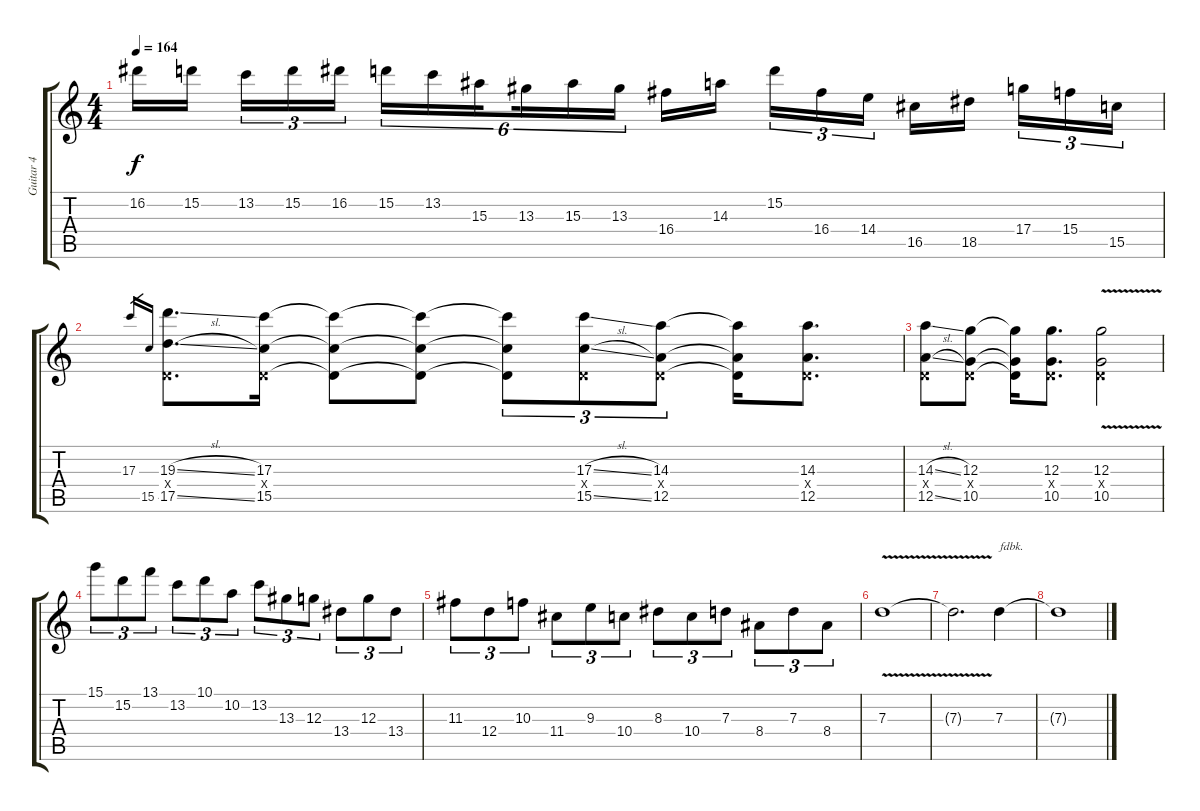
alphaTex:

\track ("Guitar 4" "Guitar 4") {instrument distortionguitar}
\staff {score tabs}
\tuning (E4 B3 G3 D3 A2 D2) {hide}
\ts (4 4)
\tempo 164
\clef g2
\ks c
16.2.16{dy f} 15.2.16{beam splitsecondary} 13.2.16{tu (3 2)} 15.2.16{tu (3 2)} 16.2.16{tu (3 2)} 15.2.16{tu (6 4)} 13.2.16{tu (6 4)} 15.3.16{tu (6 4) beam splitsecondary} 13.3.16{tu (6 4)} 15.3.16{tu (6 4)} 13.3.16{tu (6 4)} 16.4.16 14.3.16{beam splitsecondary} 15.2.16{tu (3 2)} 16.4.16{tu (3 2)} 14.4.16{tu (3 2)} 16.5.16 18.5.16{beam splitsecondary} 17.4.16{tu (3 2)} 15.4.16{tu (3 2)} 15.5.16{tu (3 2)} |
17.3.16{gr} 15.5.16{gr} (19.3{sl} 0.4{x} 17.5{sl}).8{d} (17.3 0.4{x} 15.5).16 (17.3{t} 0.4{t} 15.5{t}).8 (17.3{t} 0.4{t} 15.5{t}).8 (17.3{t} 0.4{t} 15.5{t}).8{tu (3 2)} (17.3{sl} 0.4{x} 15.5{sl}).8{tu (3 2)} (14.3 0.4{x} 12.5).8{tu (3 2)} (14.3{t} 0.4{t} 12.5{t}).16 (14.3 0.4{x} 12.5).8{d} |
(14.3{sl} 0.4{x} 12.5{sl}).8 (12.3 0.4{x} 10.5).8 (12.3{t} 0.4{t} 10.5{t}).16 (12.3 0.4{x} 10.5).8{d} (12.3{v} 0.4{x} 10.5{v}).2 |
15.1.8{tu (3 2)} 15.2.8{tu (3 2)} 13.1.8{tu (3 2)} 13.2.8{tu (3 2)} 10.1.8{tu (3 2)} 10.2.8{tu (3 2)} 13.2.8{tu (3 2)} 13.3.8{tu (3 2)} 12.3.8{tu (3 2)} 13.4.8{tu (3 2)} 12.3.8{tu (3 2)} 13.4.8{tu (3 2)} |
11.3.8{tu (3 2)} 12.4.8{tu (3 2)} 10.3.8{tu (3 2)} 11.4.8{tu (3 2)} 9.3.8{tu (3 2)} 10.4.8{tu (3 2)} 8.3.8{tu (3 2)} 10.4.8{tu (3 2)} 7.3.8{tu (3 2)} 8.4.8{tu (3 2)} 7.3.8{tu (3 2)} 8.4.8{tu (3 2)} |
7.3{v}.1 |
7.3{t}.2{d} 7.3.4{txt "fdbk."} |
7.3{t}.1
